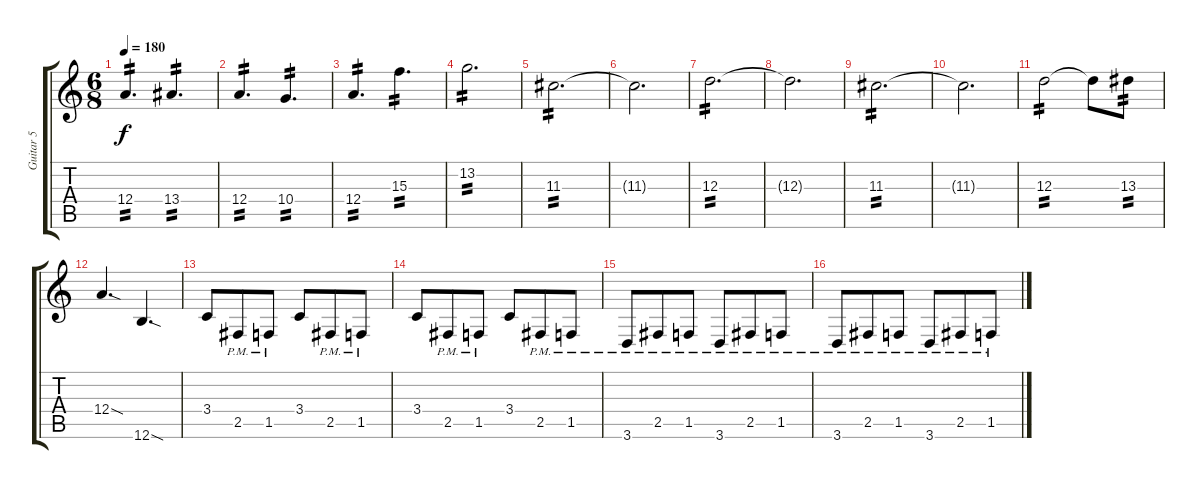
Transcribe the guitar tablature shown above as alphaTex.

\track ("Guitar 5" "Guitar 5") {instrument distortionguitar}
\staff {score tabs}
\tuning (B3 Gb3 D3 A2 E2 B1) {hide}
\ts (6 8)
\tempo 180
\clef g2
\ks c
12.4.4{d tp 2 dy f} 13.4.4{d tp 2} |
12.4.4{d tp 2} 10.4.4{d tp 2} |
12.4.4{d tp 2} 15.3.4{d tp 2} |
13.2.2{d tp 2} |
11.3.2{d tp 2} |
11.3{t}.2{d} |
12.3.2{d tp 2} |
12.3{t}.2{d} |
11.3.2{d tp 2} |
11.3{t}.2{d} |
12.3.2{tp 2} 12.3{t}.8 13.3.8{tp 2} |
12.4{sod}.4{d} 12.6{sod}.4{d} |
3.4.8 2.5{pm}.8 1.5{pm}.8 3.4.8 2.5{pm}.8 1.5{pm}.8 |
3.4.8 2.5{pm}.8 1.5{pm}.8 3.4.8 2.5{pm}.8 1.5{pm}.8 |
3.6{pm}.8 2.5{pm}.8 1.5{pm}.8 3.6{pm}.8 2.5{pm}.8 1.5{pm}.8 |
3.6{pm}.8 2.5{pm}.8 1.5{pm}.8 3.6{pm}.8 2.5{pm}.8 1.5{pm}.8
